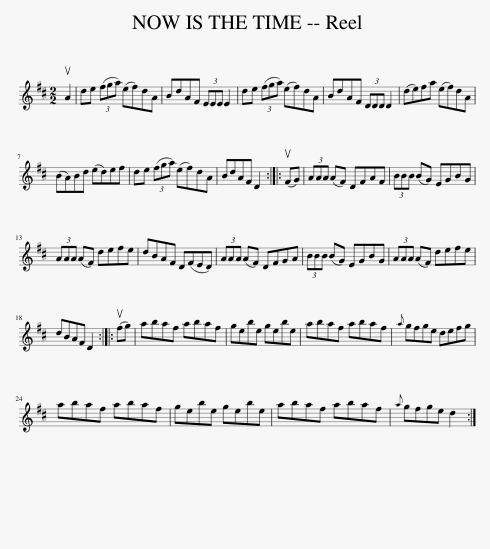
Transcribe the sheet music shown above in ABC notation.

X:1
L:1/8
M:2/2
I:linebreak $
K:D
V:1 treble
V:1
 uA2 | de (3(fga) (ef)dA | BdAF (3EEE E2 | de (3(fga) (ef)dA | BdAF (3DDD D2 | %5
 (de)fa (ef)dA |$ (BA)Bd (ed)ef | de (3(fga) (ef)dA | BdAF D2 :: (uFG) | %10
 (3AAA (AF) DFAF | (3BBB (BG) EGBG |$ (3AAA (AF) defe | dBAF D(FED) | (3AAA (AF) DFGA | %15
 (3BBB (BG) EGBG | (3AAA (AF) defe |$ dBAF D2 :: (ufg) | abaf abaf | %20
 gebe gebe | abaf abaf |{a} gfge defg |$ abaf abaf | gebe gebe | %25
 abaf abaf |{a} gfge d2 :| %27
